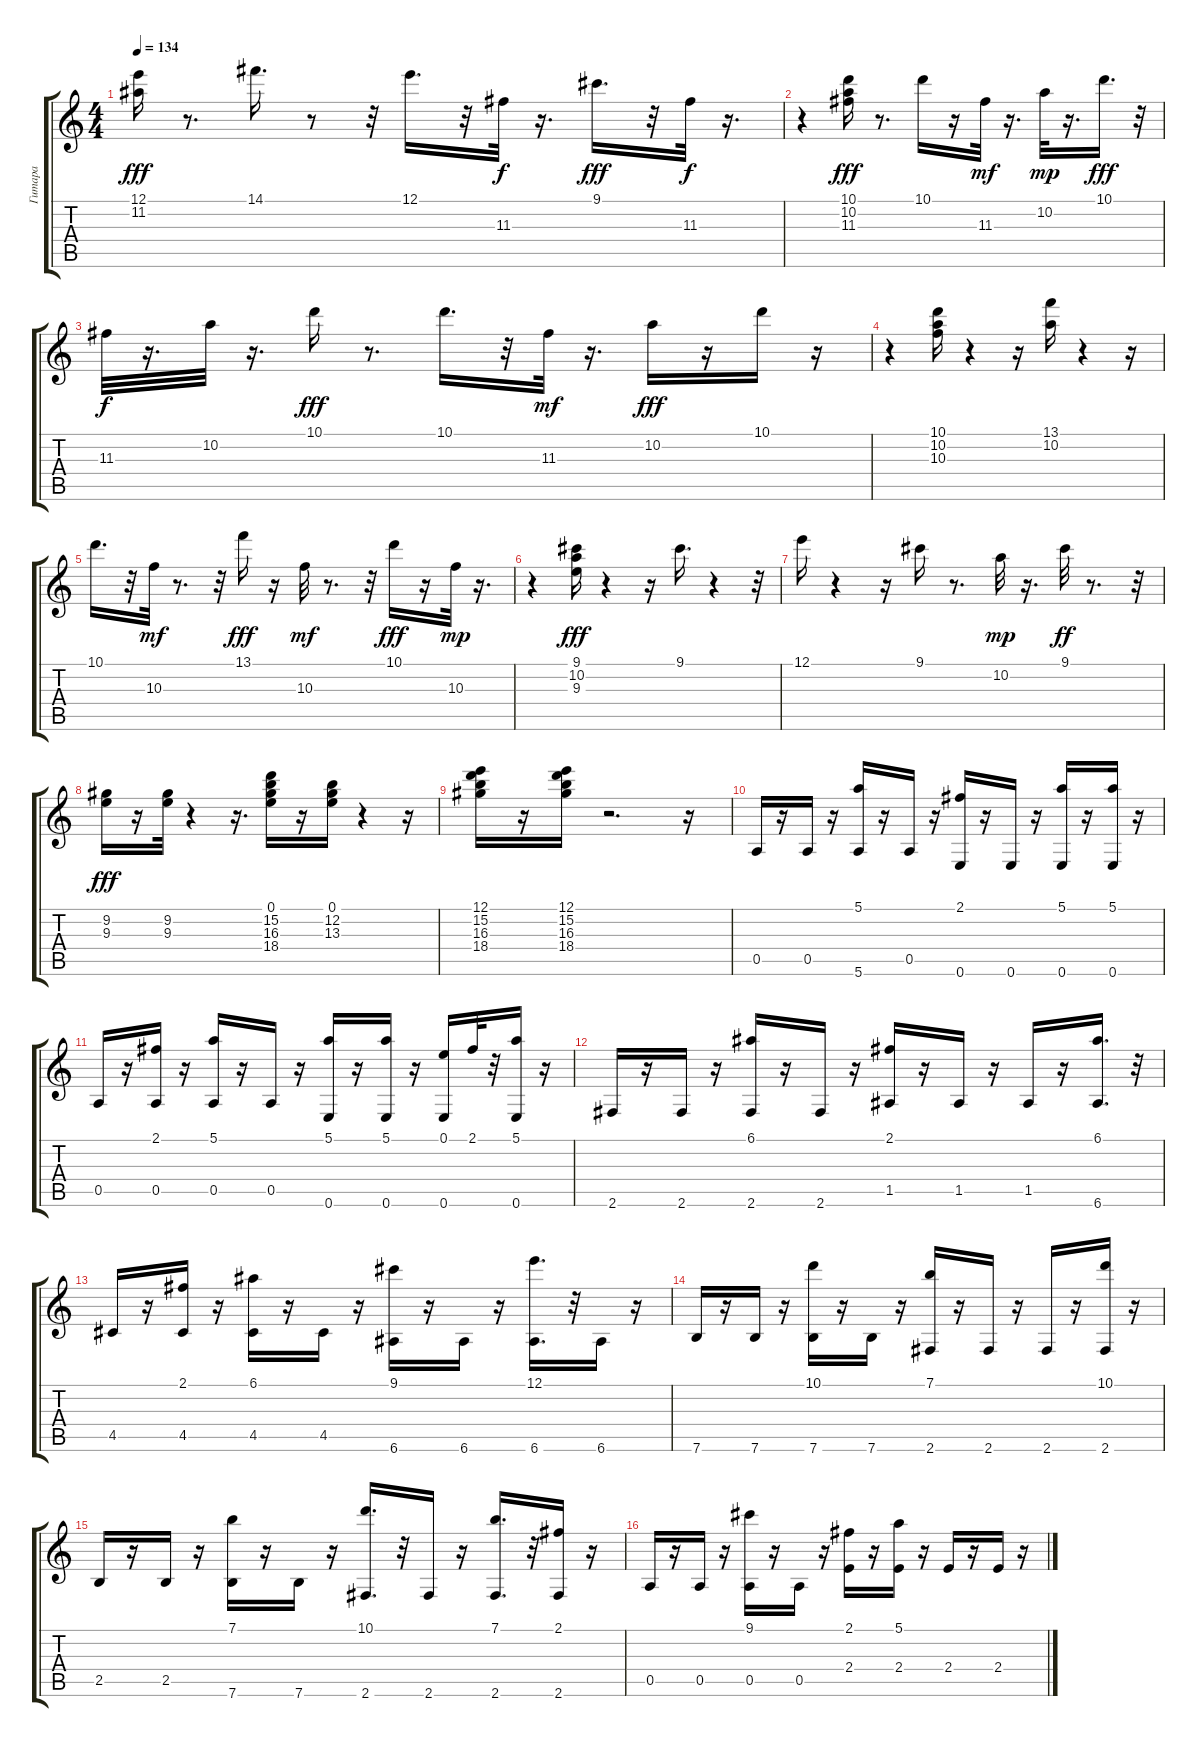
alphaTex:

\track ("Гитара" "Гитара") {instrument electricguitarmuted}
\staff {score tabs}
\tuning (E4 B3 G3 D3 A2 E2) {hide}
\ts (4 4)
\tempo 134
\clef g2
\ks c
(12.1 11.2).16{dy fff} r.8{d} 14.1.16{d} r.8 r.32 12.1.16{d} r.32 11.3.32{dy f} r.16{d} 9.1.16{d dy fff} r.32 11.3.32{dy f} r.16{d} |
r.4 (10.1 10.2 11.3).16{dy fff} r.8{d} 10.1.16 r.16 11.3.32{dy mf} r.16{d} 10.2.32{dy mp} r.16{d} 10.1.16{d dy fff} r.32 |
11.3.32{dy f} r.16{d} 10.2.32 r.16{d} 10.1.16{dy fff} r.8{d} 10.1.16{d} r.32 11.3.32{dy mf} r.16{d} 10.2.16{dy fff} r.16 10.1.16 r.16 |
r.4 (10.1 10.2 10.3).16 r.4 r.16 (13.1 10.2).16 r.4 r.16 |
10.1.16{d} r.32 10.3.32{dy mf} r.8{d} r.32 13.1.16{dy fff} r.16 10.3.32{dy mf} r.8{d} r.32 10.1.16{dy fff} r.16 10.3.32{dy mp} r.16{d} |
r.4 (9.1 10.2 9.3).16{dy fff} r.4 r.16 9.1.16{d} r.4 r.32 |
12.1.16 r.4 r.16 9.1.16 r.8{d} 10.2.32{dy mp} r.16{d} 9.1.32{dy ff} r.8{d} r.32 |
(9.2 9.3).16{dy fff} r.16 (9.2 9.3).32 r.4 r.16{d} (0.1 15.2 16.3 18.4).16 r.16 (0.1 12.2 13.3).16 r.4 r.16 |
(12.1 15.2 16.3 18.4).16 r.16 (12.1 15.2 16.3 18.4).16 r.2{d} r.16 |
0.5.16 r.16 0.5.16 r.16 (5.1 5.6).16 r.16 0.5.16 r.16 (2.1 0.6).16 r.16 0.6.16 r.16 (5.1 0.6).16 r.16 (5.1 0.6).16 r.16 |
0.5.16 r.16 (2.1 0.5).16 r.16 (5.1 0.5).16 r.16 0.5.16 r.16 (5.1 0.6).16 r.16 (5.1 0.6).16 r.16 (0.1 0.6).16 2.1.32 r.32 (5.1 0.6).16 r.16 |
2.6.16 r.16 2.6.16 r.16 (6.1 2.6).16 r.16 2.6.16 r.16 (2.1 1.5).16 r.16 1.5.16 r.16 1.5.16 r.16 (6.1 6.6).16{d} r.32 |
4.5.16 r.16 (2.1 4.5).16 r.16 (6.1 4.5).16 r.16 4.5.16 r.16 (9.1 6.6).16 r.16 6.6.16 r.16 (12.1 6.6).16{d} r.32 6.6.16 r.16 |
7.6.16 r.16 7.6.16 r.16 (10.1 7.6).16 r.16 7.6.16 r.16 (7.1 2.6).16 r.16 2.6.16 r.16 2.6.16 r.16 (10.1 2.6).16 r.16 |
2.5.16 r.16 2.5.16 r.16 (7.1 7.6).16 r.16 7.6.16 r.16 (10.1 2.6).16{d} r.32 2.6.16 r.16 (7.1 2.6).16{d} r.32 (2.1 2.6).16 r.16 |
0.5.16 r.16 0.5.16 r.16 (9.1 0.5).16 r.16 0.5.16 r.16 (2.1 2.4).16 r.16 (5.1 2.4).16 r.16 2.4.16 r.16 2.4.16 r.16
